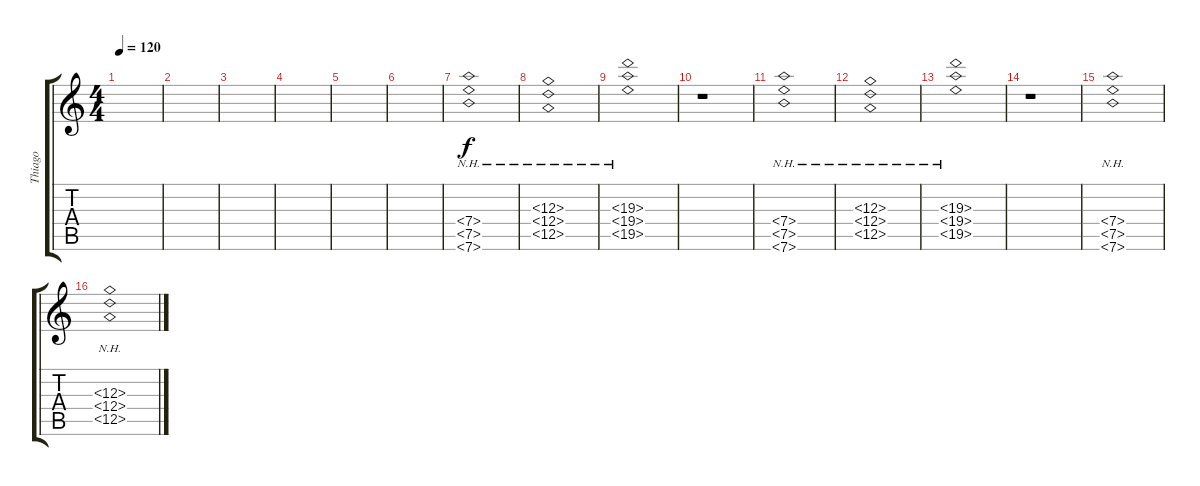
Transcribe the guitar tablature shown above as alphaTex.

\track ("Thiago" "Thiago") {instrument acousticguitarsteel}
\staff {score tabs}
\tuning (E4 B3 G3 D3 A2 E2) {hide}
\ts (4 4)
\tempo 120
\clef g2
\ks c
|
|
|
|
|
|
(7.4{nh} 7.5{nh} 7.6{nh}).1 |
(12.3{nh} 12.4{nh} 12.5{nh}).1 |
(19.3{nh} 19.4{nh} 19.5{nh}).1 |
r.1 |
(7.4{nh} 7.5{nh} 7.6{nh}).1 |
(12.3{nh} 12.4{nh} 12.5{nh}).1 |
(19.3{nh} 19.4{nh} 19.5{nh}).1 |
r.1 |
(7.4{nh} 7.5{nh} 7.6{nh}).1 |
(12.3{nh} 12.4{nh} 12.5{nh}).1
